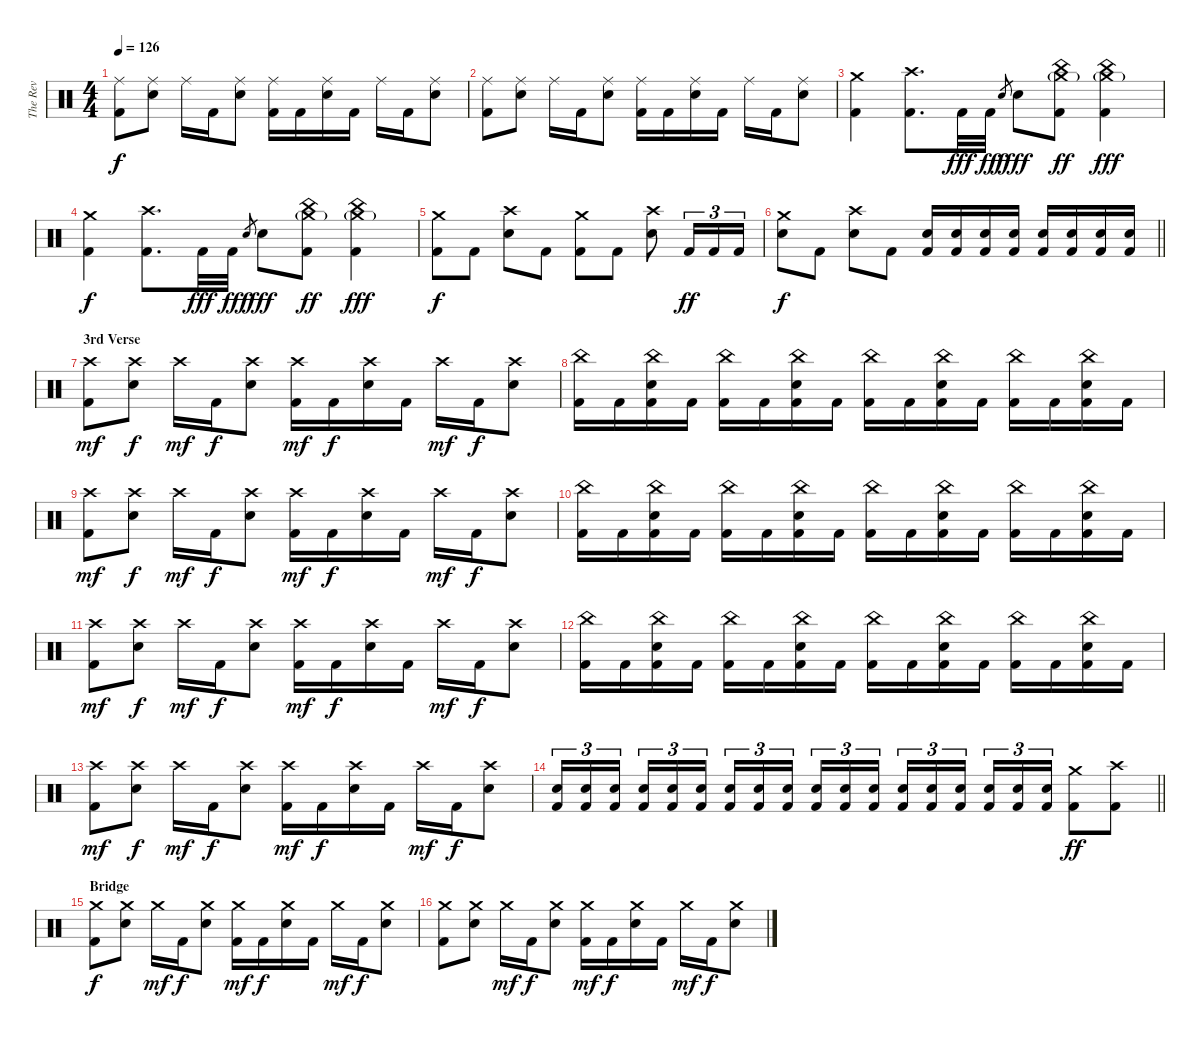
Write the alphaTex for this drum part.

\track ("The Rev" "The Rev") {instrument percussion}
\staff {score}
\articulation defaults
\ts (4 4)
\tempo 126
\clef neutral
\ks c
("Ride (middle)" "Kick (hit) 2").8{dy f} ("Ride (middle)" "Electric Snare (hit)").8 "Ride (middle)".16 "Kick (hit) 2".16 ("Ride (middle)" "Electric Snare (hit)").8 ("Ride (middle)" "Kick (hit) 2").16 "Kick (hit) 2".16 ("Ride (middle)" "Electric Snare (hit)").16 "Kick (hit) 2".16 "Ride (middle)".16 "Kick (hit) 2".16 ("Ride (middle)" "Electric Snare (hit)").8 |
("Ride (middle)" "Kick (hit) 2").8 ("Ride (middle)" "Electric Snare (hit)").8 "Ride (middle)".16 "Kick (hit) 2".16 ("Ride (middle)" "Electric Snare (hit)").8 ("Ride (middle)" "Kick (hit) 2").16 "Kick (hit) 2".16 ("Ride (middle)" "Electric Snare (hit)").16 "Kick (hit) 2".16 "Ride (middle)".16 "Kick (hit) 2".16 ("Ride (middle)" "Electric Snare (hit)").8 |
("Crash medium (hit)" "Kick (hit) 2").4 ("Crash high (hit)" "Kick (hit) 2").8{d} "Kick (hit) 2".32{dy fff} "Kick (hit) 2".32{dy ff} "Electric Snare (hit)".8{gr dy f} "Electric Snare (hit)".8{dy fff} ("Crash medium (hit)"{g} "China (hit)" "Kick (hit) 2").8{dy ff} ("Crash medium (hit)"{g} "China (hit)" "Kick (hit) 2").4{dy fff} |
("Crash medium (hit)" "Kick (hit) 2").4{dy f} ("Crash high (hit)" "Kick (hit) 2").8{d} "Kick (hit) 2".32{dy fff} "Kick (hit) 2".32{dy ff} "Electric Snare (hit)".8{gr dy f} "Electric Snare (hit)".8{dy fff} ("Crash medium (hit)"{g} "China (hit)" "Kick (hit) 2").8{dy ff} ("Crash medium (hit)"{g} "China (hit)" "Kick (hit) 2").4{dy fff} |
("Crash medium (hit)" "Kick (hit) 2").8{dy f} "Kick (hit) 2".8 ("Crash high (hit)" "Electric Snare (hit)").8 "Kick (hit) 2".8 ("Crash medium (hit)" "Kick (hit) 2").8 "Kick (hit) 2".8 ("Crash high (hit)" "Electric Snare (hit)").8 "Kick (hit) 2".16{tu (3 2) dy ff} "Kick (hit) 2".16{tu (3 2)} "Kick (hit) 2".16{tu (3 2)} |
\barLineRight lightlight
("Crash medium (hit)" "Electric Snare (hit)").8{dy f} "Kick (hit) 2".8 ("Crash high (hit)" "Electric Snare (hit)").8 "Kick (hit) 2".8 ("Electric Snare (hit)" "Kick (hit) 2").16 ("Electric Snare (hit)" "Kick (hit) 2").16 ("Electric Snare (hit)" "Kick (hit) 2").16 ("Electric Snare (hit)" "Kick (hit) 2").16 ("Electric Snare (hit)" "Kick (hit) 2").16 ("Electric Snare (hit)" "Kick (hit) 2").16 ("Electric Snare (hit)" "Kick (hit) 2").16 ("Electric Snare (hit)" "Kick (hit) 2").16 |
\section ("" "3rd Verse")
("Crash high (hit)" "Kick (hit) 2").8{dy mf} ("Crash high (hit)" "Electric Snare (hit)").8{dy f} "Crash high (hit)".16{dy mf} "Kick (hit) 2".16{dy f} ("Crash high (hit)" "Electric Snare (hit)").8 ("Crash high (hit)" "Kick (hit) 2").16{dy mf} "Kick (hit) 2".16{dy f} ("Crash high (hit)" "Electric Snare (hit)").16 "Kick (hit) 2".16 "Crash high (hit)".16{dy mf} "Kick (hit) 2".16{dy f} ("Crash high (hit)" "Electric Snare (hit)").8 |
("China (hit)" "Kick (hit) 2").16 "Kick (hit) 2".16 ("China (hit)" "Electric Snare (hit)" "Kick (hit) 2").16 "Kick (hit) 2".16 ("China (hit)" "Kick (hit) 2").16 "Kick (hit) 2".16 ("China (hit)" "Electric Snare (hit)" "Kick (hit) 2").16 "Kick (hit) 2".16 ("China (hit)" "Kick (hit) 2").16 "Kick (hit) 2".16 ("China (hit)" "Electric Snare (hit)" "Kick (hit) 2").16 "Kick (hit) 2".16 ("China (hit)" "Kick (hit) 2").16 "Kick (hit) 2".16 ("China (hit)" "Electric Snare (hit)" "Kick (hit) 2").16 "Kick (hit) 2".16 |
("Crash high (hit)" "Kick (hit) 2").8{dy mf} ("Crash high (hit)" "Electric Snare (hit)").8{dy f} "Crash high (hit)".16{dy mf} "Kick (hit) 2".16{dy f} ("Crash high (hit)" "Electric Snare (hit)").8 ("Crash high (hit)" "Kick (hit) 2").16{dy mf} "Kick (hit) 2".16{dy f} ("Crash high (hit)" "Electric Snare (hit)").16 "Kick (hit) 2".16 "Crash high (hit)".16{dy mf} "Kick (hit) 2".16{dy f} ("Crash high (hit)" "Electric Snare (hit)").8 |
("China (hit)" "Kick (hit) 2").16 "Kick (hit) 2".16 ("China (hit)" "Electric Snare (hit)" "Kick (hit) 2").16 "Kick (hit) 2".16 ("China (hit)" "Kick (hit) 2").16 "Kick (hit) 2".16 ("China (hit)" "Electric Snare (hit)" "Kick (hit) 2").16 "Kick (hit) 2".16 ("China (hit)" "Kick (hit) 2").16 "Kick (hit) 2".16 ("China (hit)" "Electric Snare (hit)" "Kick (hit) 2").16 "Kick (hit) 2".16 ("China (hit)" "Kick (hit) 2").16 "Kick (hit) 2".16 ("China (hit)" "Electric Snare (hit)" "Kick (hit) 2").16 "Kick (hit) 2".16 |
("Crash high (hit)" "Kick (hit) 2").8{dy mf} ("Crash high (hit)" "Electric Snare (hit)").8{dy f} "Crash high (hit)".16{dy mf} "Kick (hit) 2".16{dy f} ("Crash high (hit)" "Electric Snare (hit)").8 ("Crash high (hit)" "Kick (hit) 2").16{dy mf} "Kick (hit) 2".16{dy f} ("Crash high (hit)" "Electric Snare (hit)").16 "Kick (hit) 2".16 "Crash high (hit)".16{dy mf} "Kick (hit) 2".16{dy f} ("Crash high (hit)" "Electric Snare (hit)").8 |
("China (hit)" "Kick (hit) 2").16 "Kick (hit) 2".16 ("China (hit)" "Electric Snare (hit)" "Kick (hit) 2").16 "Kick (hit) 2".16 ("China (hit)" "Kick (hit) 2").16 "Kick (hit) 2".16 ("China (hit)" "Electric Snare (hit)" "Kick (hit) 2").16 "Kick (hit) 2".16 ("China (hit)" "Kick (hit) 2").16 "Kick (hit) 2".16 ("China (hit)" "Electric Snare (hit)" "Kick (hit) 2").16 "Kick (hit) 2".16 ("China (hit)" "Kick (hit) 2").16 "Kick (hit) 2".16 ("China (hit)" "Electric Snare (hit)" "Kick (hit) 2").16 "Kick (hit) 2".16 |
("Crash high (hit)" "Kick (hit) 2").8{dy mf} ("Crash high (hit)" "Electric Snare (hit)").8{dy f} "Crash high (hit)".16{dy mf} "Kick (hit) 2".16{dy f} ("Crash high (hit)" "Electric Snare (hit)").8 ("Crash high (hit)" "Kick (hit) 2").16{dy mf} "Kick (hit) 2".16{dy f} ("Crash high (hit)" "Electric Snare (hit)").16 "Kick (hit) 2".16 "Crash high (hit)".16{dy mf} "Kick (hit) 2".16{dy f} ("Crash high (hit)" "Electric Snare (hit)").8 |
\barLineRight lightlight
("Electric Snare (hit)" "Kick (hit) 2").16{tu (3 2)} ("Electric Snare (hit)" "Kick (hit) 2").16{tu (3 2)} ("Electric Snare (hit)" "Kick (hit) 2").16{tu (3 2) beam splitsecondary} ("Electric Snare (hit)" "Kick (hit) 2").16{tu (3 2)} ("Electric Snare (hit)" "Kick (hit) 2").16{tu (3 2)} ("Electric Snare (hit)" "Kick (hit) 2").16{tu (3 2)} ("Electric Snare (hit)" "Kick (hit) 2").16{tu (3 2)} ("Electric Snare (hit)" "Kick (hit) 2").16{tu (3 2)} ("Electric Snare (hit)" "Kick (hit) 2").16{tu (3 2) beam splitsecondary} ("Electric Snare (hit)" "Kick (hit) 2").16{tu (3 2)} ("Electric Snare (hit)" "Kick (hit) 2").16{tu (3 2)} ("Electric Snare (hit)" "Kick (hit) 2").16{tu (3 2)} ("Electric Snare (hit)" "Kick (hit) 2").16{tu (3 2)} ("Electric Snare (hit)" "Kick (hit) 2").16{tu (3 2)} ("Electric Snare (hit)" "Kick (hit) 2").16{tu (3 2) beam splitsecondary} ("Electric Snare (hit)" "Kick (hit) 2").16{tu (3 2)} ("Electric Snare (hit)" "Kick (hit) 2").16{tu (3 2)} ("Electric Snare (hit)" "Kick (hit) 2").16{tu (3 2)} ("Crash medium (hit)" "Kick (hit) 2").8{dy ff} ("Crash high (hit)" "Kick (hit) 2").8 |
\section ("" "Bridge")
("Crash medium (hit)" "Kick (hit) 2").8{dy f} ("Crash medium (hit)" "Electric Snare (hit)").8 "Crash medium (hit)".16{dy mf} "Kick (hit) 2".16{dy f} ("Crash medium (hit)" "Electric Snare (hit)").8 ("Crash medium (hit)" "Kick (hit) 2").16{dy mf} "Kick (hit) 2".16{dy f} ("Crash medium (hit)" "Electric Snare (hit)").16 "Kick (hit) 2".16 "Crash medium (hit)".16{dy mf} "Kick (hit) 2".16{dy f} ("Crash medium (hit)" "Electric Snare (hit)").8 |
("Crash medium (hit)" "Kick (hit) 2").8 ("Crash medium (hit)" "Electric Snare (hit)").8 "Crash medium (hit)".16{dy mf} "Kick (hit) 2".16{dy f} ("Crash medium (hit)" "Electric Snare (hit)").8 ("Crash medium (hit)" "Kick (hit) 2").16{dy mf} "Kick (hit) 2".16{dy f} ("Crash medium (hit)" "Electric Snare (hit)").16 "Kick (hit) 2".16 "Crash medium (hit)".16{dy mf} "Kick (hit) 2".16{dy f} ("Crash medium (hit)" "Electric Snare (hit)").8
